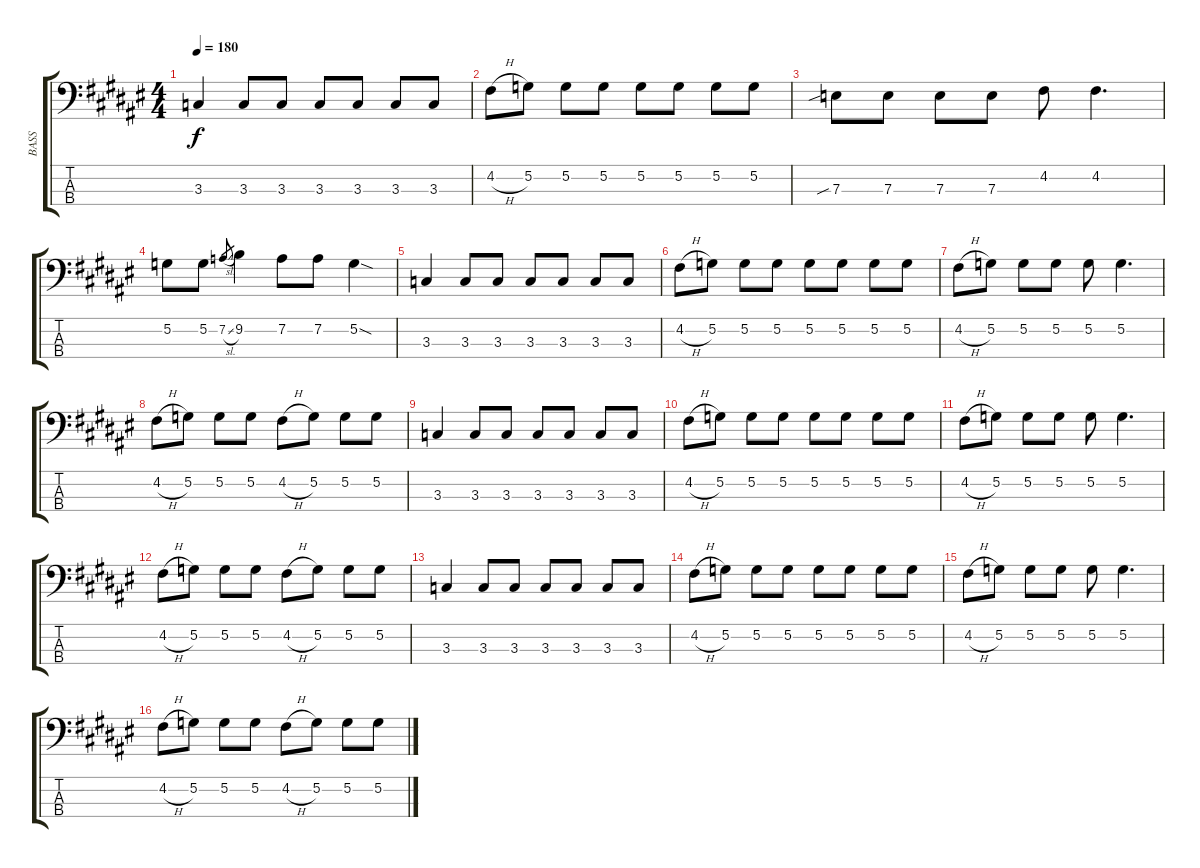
\track ("BASS" "BASS") {instrument electricbassfinger}
\staff {score tabs}
\tuning (G2 D2 A1 E1) {hide}
\ts (4 4)
\tempo 180
\clef f4
\ks f#
3.3.4{dy f} 3.3.8 3.3.8 3.3.8 3.3.8 3.3.8 3.3.8 |
4.2{h}.8 5.2.8 5.2.8 5.2.8 5.2.8 5.2.8 5.2.8 5.2.8 |
7.3{sib}.8 7.3.8 7.3.8 7.3.8 4.2.8 4.2.4{d} |
5.2.8 5.2.8 7.2{sl}.8{gr} 9.2.4 7.2.8 7.2.8 5.2{sod}.4 |
3.3.4 3.3.8 3.3.8 3.3.8 3.3.8 3.3.8 3.3.8 |
4.2{h}.8 5.2.8 5.2.8 5.2.8 5.2.8 5.2.8 5.2.8 5.2.8 |
4.2{h}.8 5.2.8 5.2.8 5.2.8 5.2.8 5.2.4{d} |
4.2{h}.8 5.2.8 5.2.8 5.2.8 4.2{h}.8 5.2.8 5.2.8 5.2.8 |
3.3.4 3.3.8 3.3.8 3.3.8 3.3.8 3.3.8 3.3.8 |
4.2{h}.8 5.2.8 5.2.8 5.2.8 5.2.8 5.2.8 5.2.8 5.2.8 |
4.2{h}.8 5.2.8 5.2.8 5.2.8 5.2.8 5.2.4{d} |
4.2{h}.8 5.2.8 5.2.8 5.2.8 4.2{h}.8 5.2.8 5.2.8 5.2.8 |
3.3.4 3.3.8 3.3.8 3.3.8 3.3.8 3.3.8 3.3.8 |
4.2{h}.8 5.2.8 5.2.8 5.2.8 5.2.8 5.2.8 5.2.8 5.2.8 |
4.2{h}.8 5.2.8 5.2.8 5.2.8 5.2.8 5.2.4{d} |
4.2{h}.8 5.2.8 5.2.8 5.2.8 4.2{h}.8 5.2.8 5.2.8 5.2.8
